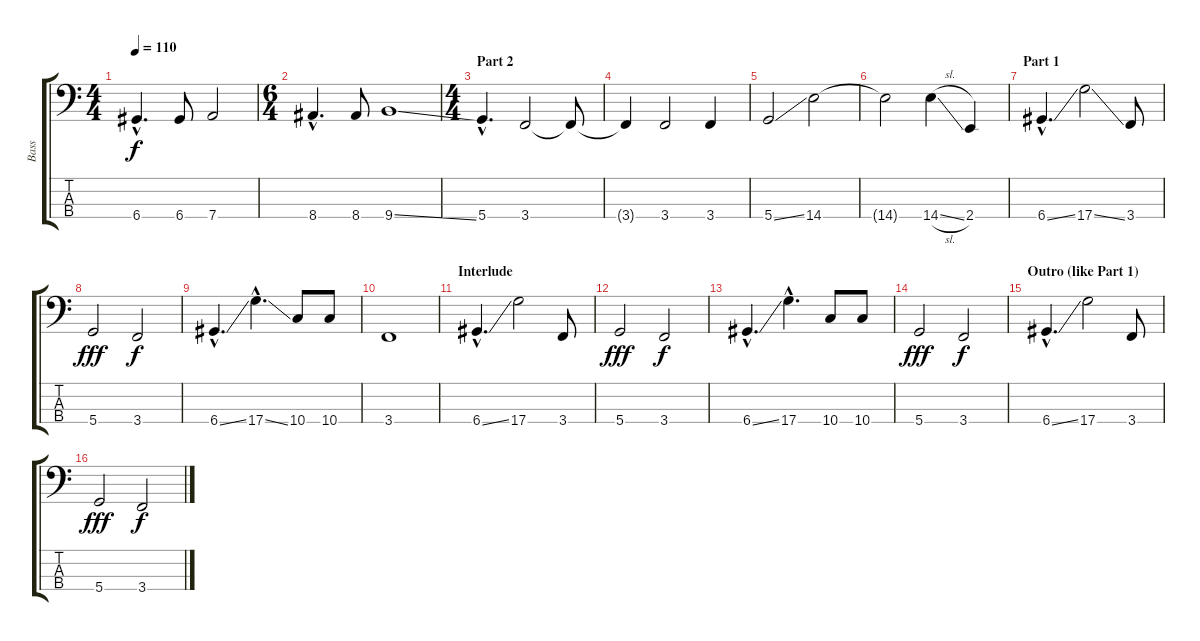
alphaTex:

\track ("Bass" "Bass") {instrument electricbassfinger}
\staff {score tabs}
\tuning (G2 D2 A1 D1) {hide}
\ts (4 4)
\tempo 110
\clef f4
\ks c
6.4{hac}.4{d dy f} 6.4.8 7.4.2 |
\ts (6 4)
8.4{hac}.4{d} 8.4.8 9.4{ss}.1 |
\ts (4 4)
\section ("" "Part 2")
5.4{hac}.4{d} 3.4.2 3.4{t}.8 |
3.4{t}.4 3.4.2 3.4.4 |
5.4{ss}.2 14.4.2 |
14.4{t}.2 14.4{sl}.4 2.4.4 |
\section ("" "Part 1")
6.4{ss hac}.4{d} 17.4{ss}.2 3.4.8 |
5.4.2{dy fff} 3.4.2{dy f} |
6.4{ss hac}.4{d} 17.4{ss hac}.4{d} 10.4.8 10.4.8 |
3.4.1 |
\section ("" "Interlude")
6.4{ss hac}.4{d} 17.4.2 3.4.8 |
5.4.2{dy fff} 3.4.2{dy f} |
6.4{ss hac}.4{d} 17.4{hac}.4{d} 10.4.8 10.4.8 |
5.4.2{dy fff} 3.4.2{dy f} |
\section ("" "Outro (like Part 1)")
6.4{ss hac}.4{d} 17.4.2 3.4.8 |
5.4.2{dy fff} 3.4.2{dy f}
